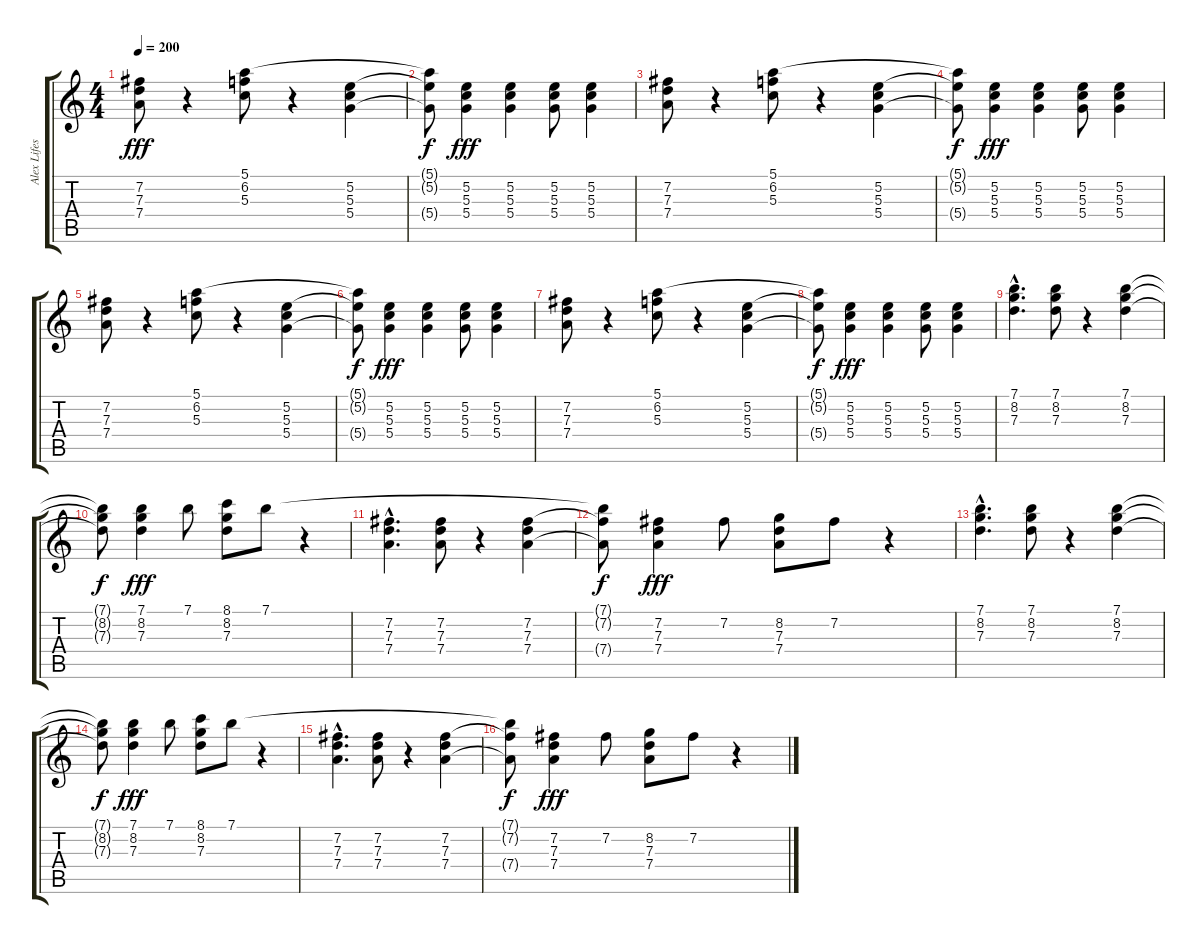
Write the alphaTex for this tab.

\track ("Alex Lifeson" "Alex Lifes") {instrument acousticguitarnylon}
\staff {score tabs}
\tuning (E4 B3 G3 D3 A2 E2) {hide}
\ts (4 4)
\tempo 200
\clef g2
\ks c
(7.2 7.3 7.4).8{dy fff} r.4 (5.1 6.2 5.3).8 r.4 (5.2 5.3 5.4).4 |
(5.1{t} 5.2{t} 5.4{t}).8{dy f} (5.2 5.3 5.4).4{dy fff} (5.2 5.3 5.4).4 (5.2 5.3 5.4).8 (5.2 5.3 5.4).4 |
(7.2 7.3 7.4).8 r.4 (5.1 6.2 5.3).8 r.4 (5.2 5.3 5.4).4 |
(5.1{t} 5.2{t} 5.4{t}).8{dy f} (5.2 5.3 5.4).4{dy fff} (5.2 5.3 5.4).4 (5.2 5.3 5.4).8 (5.2 5.3 5.4).4 |
(7.2 7.3 7.4).8 r.4 (5.1 6.2 5.3).8 r.4 (5.2 5.3 5.4).4 |
(5.1{t} 5.2{t} 5.4{t}).8{dy f} (5.2 5.3 5.4).4{dy fff} (5.2 5.3 5.4).4 (5.2 5.3 5.4).8 (5.2 5.3 5.4).4 |
(7.2 7.3 7.4).8 r.4 (5.1 6.2 5.3).8 r.4 (5.2 5.3 5.4).4 |
(5.1{t} 5.2{t} 5.4{t}).8{dy f} (5.2 5.3 5.4).4{dy fff} (5.2 5.3 5.4).4 (5.2 5.3 5.4).8 (5.2 5.3 5.4).4 |
(7.1{hac} 8.2{hac} 7.3{hac}).4{d} (7.1 8.2 7.3).8 r.4 (7.1 8.2 7.3).4 |
(7.1{t} 8.2{t} 7.3{t}).8{dy f} (7.1 8.2 7.3).4{dy fff} 7.1.8 (8.1 8.2 7.3).8 7.1.8 r.4 |
(7.2{hac} 7.3{hac} 7.4{hac}).4{d} (7.2 7.3 7.4).8 r.4 (7.2 7.3 7.4).4 |
(7.1{t} 7.2{t} 7.4{t}).8{dy f} (7.2 7.3 7.4).4{dy fff} 7.2.8 (8.2 7.3 7.4).8 7.2.8 r.4 |
(7.1{hac} 8.2{hac} 7.3{hac}).4{d} (7.1 8.2 7.3).8 r.4 (7.1 8.2 7.3).4 |
(7.1{t} 8.2{t} 7.3{t}).8{dy f} (7.1 8.2 7.3).4{dy fff} 7.1.8 (8.1 8.2 7.3).8 7.1.8 r.4 |
(7.2{hac} 7.3{hac} 7.4{hac}).4{d} (7.2 7.3 7.4).8 r.4 (7.2 7.3 7.4).4 |
(7.1{t} 7.2{t} 7.4{t}).8{dy f} (7.2 7.3 7.4).4{dy fff} 7.2.8 (8.2 7.3 7.4).8 7.2.8 r.4
